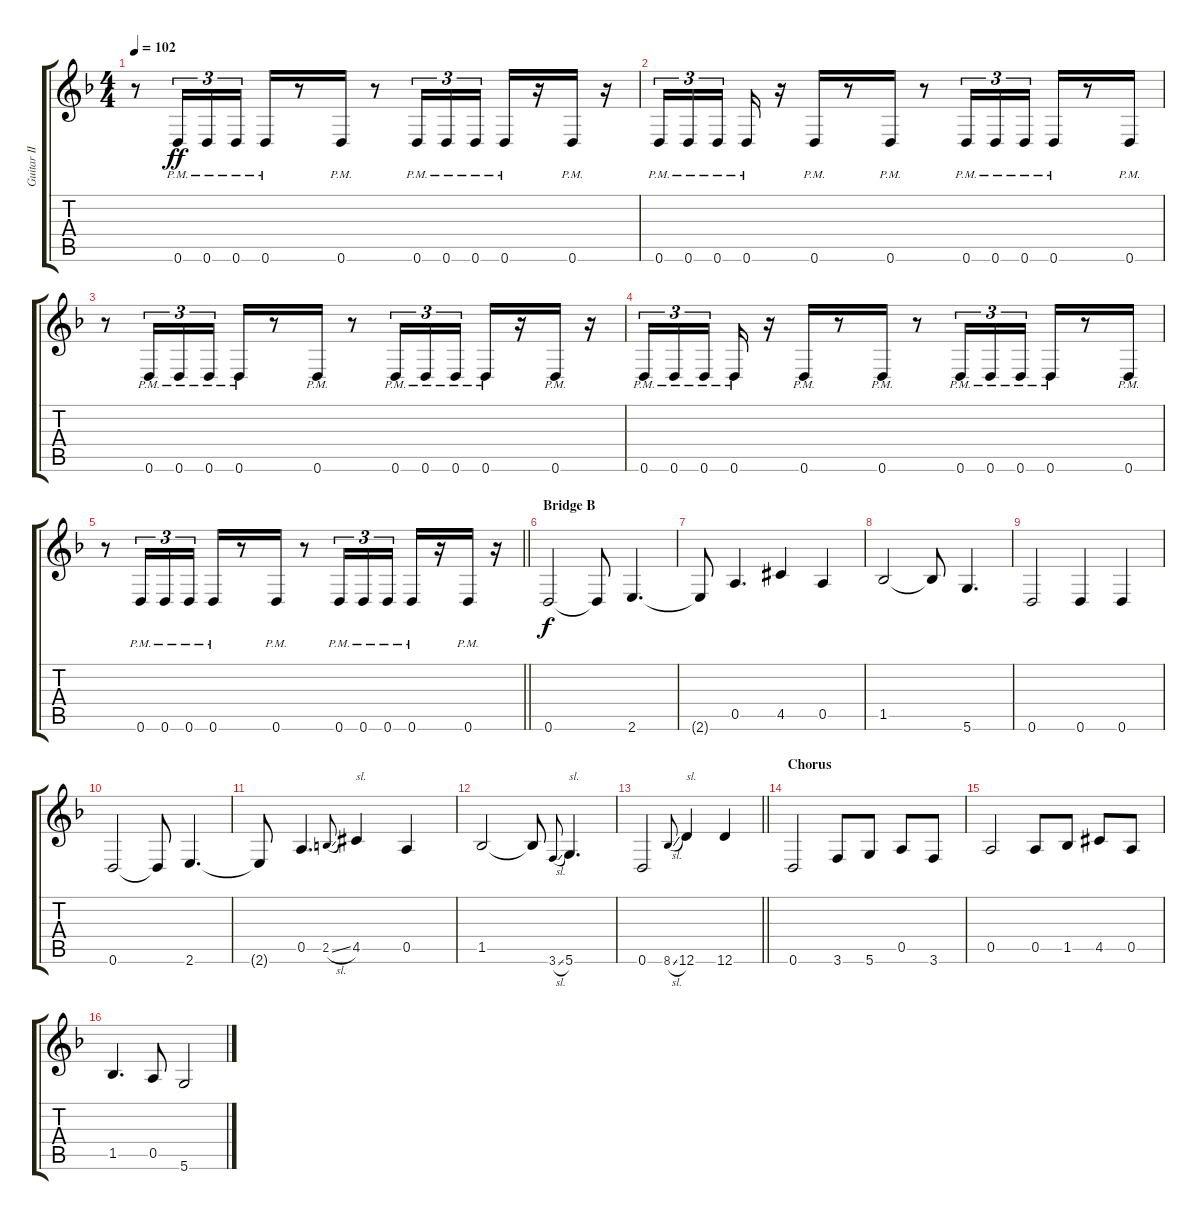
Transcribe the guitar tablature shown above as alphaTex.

\track ("Guitar II" "Guitar II") {instrument distortionguitar}
\staff {score tabs}
\tuning (E4 B3 G3 D3 A2 D2) {hide}
\ts (4 4)
\tempo 102
\clef g2
\ks dminor
r.8{dy ff} 0.6{pm}.16{tu (3 2)} 0.6{pm}.16{tu (3 2)} 0.6{pm}.16{tu (3 2)} 0.6{pm}.16 r.8 0.6{pm}.16 r.8 0.6{pm}.16{tu (3 2)} 0.6{pm}.16{tu (3 2)} 0.6{pm}.16{tu (3 2)} 0.6{pm}.16 r.16 0.6{pm}.16 r.16 |
0.6{pm}.16{tu (3 2)} 0.6{pm}.16{tu (3 2)} 0.6{pm}.16{tu (3 2) beam splitsecondary} 0.6{pm}.16 r.16 0.6{pm}.16 r.8 0.6{pm}.16 r.8 0.6{pm}.16{tu (3 2)} 0.6{pm}.16{tu (3 2)} 0.6{pm}.16{tu (3 2)} 0.6{pm}.16 r.8 0.6{pm}.16 |
r.8 0.6{pm}.16{tu (3 2)} 0.6{pm}.16{tu (3 2)} 0.6{pm}.16{tu (3 2)} 0.6{pm}.16 r.8 0.6{pm}.16 r.8 0.6{pm}.16{tu (3 2)} 0.6{pm}.16{tu (3 2)} 0.6{pm}.16{tu (3 2)} 0.6{pm}.16 r.16 0.6{pm}.16 r.16 |
0.6{pm}.16{tu (3 2)} 0.6{pm}.16{tu (3 2)} 0.6{pm}.16{tu (3 2) beam splitsecondary} 0.6{pm}.16 r.16 0.6{pm}.16 r.8 0.6{pm}.16 r.8 0.6{pm}.16{tu (3 2)} 0.6{pm}.16{tu (3 2)} 0.6{pm}.16{tu (3 2)} 0.6{pm}.16 r.8 0.6{pm}.16 |
\barLineRight lightlight
r.8 0.6{pm}.16{tu (3 2)} 0.6{pm}.16{tu (3 2)} 0.6{pm}.16{tu (3 2)} 0.6{pm}.16 r.8 0.6{pm}.16 r.8 0.6{pm}.16{tu (3 2)} 0.6{pm}.16{tu (3 2)} 0.6{pm}.16{tu (3 2)} 0.6{pm}.16 r.16 0.6{pm}.16 r.16 |
\section ("" "Bridge B")
0.6.2{dy f} 0.6{t}.8 2.6.4{d} |
2.6{t}.8 0.5.4{d} 4.5{acc #}.4 0.5.4 |
1.5.2 1.5{t}.8 5.6.4{d} |
0.6.2 0.6.4 0.6.4 |
0.6.2 0.6{t}.8 2.6.4{d} |
2.6{t}.8 0.5.4{d} 2.5{sl}.8{gr onbeat} 4.5{acc #}.4{txt "sl."} 0.5.4 |
1.5.2 1.5{t}.8 3.6{sl}.8{gr onbeat} 5.6.4{d txt "sl."} |
\barLineRight lightlight
0.6.2 8.6{sl}.8{gr onbeat} 12.6.4{txt "sl."} 12.6.4 |
\section ("" "Chorus")
0.6.2 3.6.8 5.6.8 0.5.8 3.6.8 |
0.5.2 0.5.8 1.5.8 4.5{acc #}.8 0.5.8 |
1.5.4{d} 0.5.8 5.6.2
